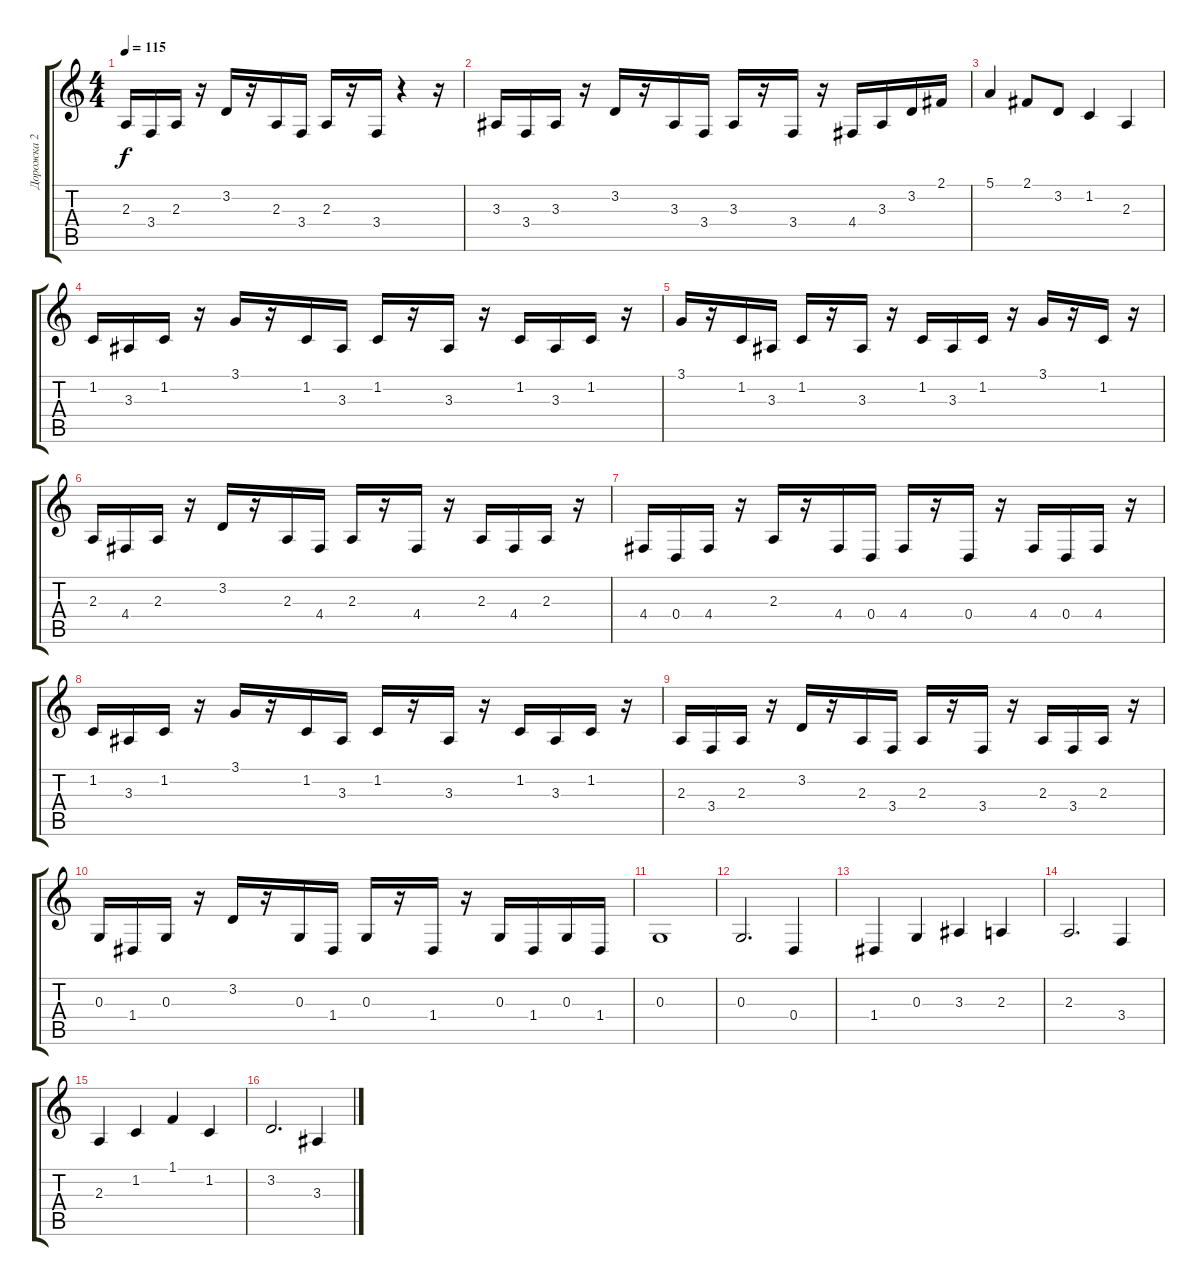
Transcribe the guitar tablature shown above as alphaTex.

\track ("Дорожка 2" "Дорожка 2") {instrument stringensemble1}
\staff {score tabs}
\tuning (E4 B3 G3 D3 A2 E2) {hide}
\ts (4 4)
\tempo 115
\clef g2
\ks c
2.3.16{dy f} 3.4.16 2.3.16 r.16 3.2.16 r.16 2.3.16 3.4.16 2.3.16 r.16 3.4.16 r.4 r.16 |
3.3.16 3.4.16 3.3.16 r.16 3.2.16 r.16 3.3.16 3.4.16 3.3.16 r.16 3.4.16 r.16 4.4.16 3.3.16 3.2.16 2.1.16 |
5.1.4 2.1.8 3.2.8 1.2.4 2.3.4 |
1.2.16 3.3.16 1.2.16 r.16 3.1.16 r.16 1.2.16 3.3.16 1.2.16 r.16 3.3.16 r.16 1.2.16 3.3.16 1.2.16 r.16 |
3.1.16 r.16 1.2.16 3.3.16 1.2.16 r.16 3.3.16 r.16 1.2.16 3.3.16 1.2.16 r.16 3.1.16 r.16 1.2.16 r.16 |
2.3.16 4.4.16 2.3.16 r.16 3.2.16 r.16 2.3.16 4.4.16 2.3.16 r.16 4.4.16 r.16 2.3.16 4.4.16 2.3.16 r.16 |
4.4.16 0.4.16 4.4.16 r.16 2.3.16 r.16 4.4.16 0.4.16 4.4.16 r.16 0.4.16 r.16 4.4.16 0.4.16 4.4.16 r.16 |
1.2.16 3.3.16 1.2.16 r.16 3.1.16 r.16 1.2.16 3.3.16 1.2.16 r.16 3.3.16 r.16 1.2.16 3.3.16 1.2.16 r.16 |
2.3.16 3.4.16 2.3.16 r.16 3.2.16 r.16 2.3.16 3.4.16 2.3.16 r.16 3.4.16 r.16 2.3.16 3.4.16 2.3.16 r.16 |
0.3.16 1.4.16 0.3.16 r.16 3.2.16 r.16 0.3.16 1.4.16 0.3.16 r.16 1.4.16 r.16 0.3.16 1.4.16 0.3.16 1.4.16 |
0.3.1 |
0.3.2{d} 0.4.4 |
1.4.4 0.3.4 3.3.4 2.3.4 |
2.3.2{d} 3.4.4 |
2.3.4 1.2.4 1.1.4 1.2.4 |
3.2.2{d} 3.3.4
